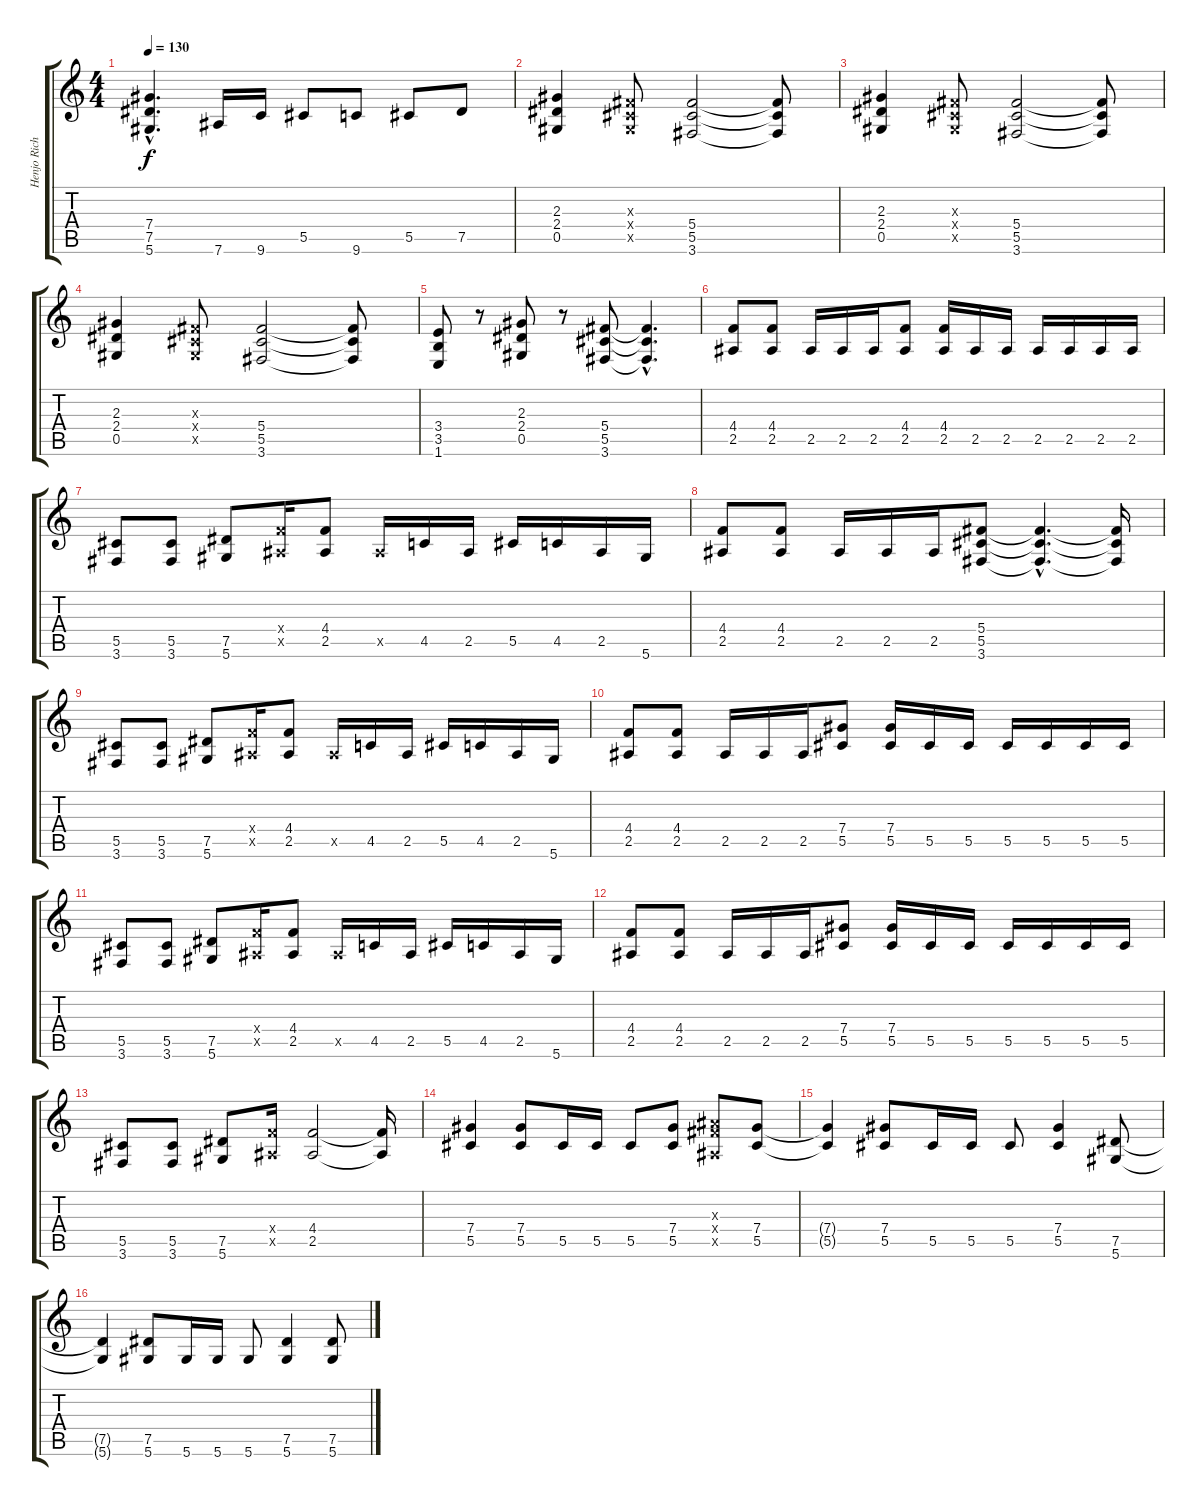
\track ("Henjo Richter (guitar1)" "Henjo Rich") {instrument distortionguitar}
\staff {score tabs}
\tuning (Eb4 Bb3 Gb3 Db3 Ab2 Eb2) {hide}
\ts (4 4)
\tempo 130
\clef g2
\ks c
(7.4{hac t} 7.5{hac t} 5.6{hac t}).4{d dy f} 7.6.16 9.6.16 5.5.8 9.6.8 5.5.8 7.5.8 |
(2.3 2.4 0.5).4 (0.3{x} 0.4{x} 0.5{x}).8 (5.4 5.5 3.6).2 (5.4{t} 5.5{t} 3.6{t}).8 |
(2.3 2.4 0.5).4 (0.3{x} 0.4{x} 0.5{x}).8 (5.4 5.5 3.6).2 (5.4{t} 5.5{t} 3.6{t}).8 |
(2.3 2.4 0.5).4 (0.3{x} 0.4{x} 0.5{x}).8 (5.4 5.5 3.6).2 (5.4{t} 5.5{t} 3.6{t}).8 |
(3.4 3.5 1.6).8 r.8 (2.3 2.4 0.5).8 r.8 (5.4 5.5 3.6).8 (5.4{hac t} 5.5{hac t} 3.6{hac t}).4{d} |
(4.4 2.5).8 (4.4 2.5).8 2.5.16 2.5.16 2.5.16 (4.4 2.5).8 (4.4 2.5).16 2.5.16 2.5.16 2.5.16 2.5.16 2.5.16 2.5.16 |
(5.5 3.6).8 (5.5 3.6).8 (7.5 5.6).8 (4.4{x} 2.5{x}).16 (4.4 2.5).8 2.5{x}.16 4.5.16 2.5.16 5.5.16 4.5.16 2.5.16 5.6.16 |
(4.4 2.5).8 (4.4 2.5).8 2.5.16 2.5.16 2.5.16 (5.4 5.5 3.6).8 (5.4{hac t} 5.5{hac t} 3.6{hac t}).4{d} (5.4{t} 5.5{t} 3.6{t}).16 |
(5.5 3.6).8 (5.5 3.6).8 (7.5 5.6).8 (4.4{x} 2.5{x}).16 (4.4 2.5).8 2.5{x}.16 4.5.16 2.5.16 5.5.16 4.5.16 2.5.16 5.6.16 |
(4.4 2.5).8 (4.4 2.5).8 2.5.16 2.5.16 2.5.16 (7.4 5.5).8 (7.4 5.5).16 5.5.16 5.5.16 5.5.16 5.5.16 5.5.16 5.5.16 |
(5.5 3.6).8 (5.5 3.6).8 (7.5 5.6).8 (4.4{x} 2.5{x}).16 (4.4 2.5).8 2.5{x}.16 4.5.16 2.5.16 5.5.16 4.5.16 2.5.16 5.6.16 |
(4.4 2.5).8 (4.4 2.5).8 2.5.16 2.5.16 2.5.16 (7.4 5.5).8 (7.4 5.5).16 5.5.16 5.5.16 5.5.16 5.5.16 5.5.16 5.5.16 |
(5.5 3.6).8 (5.5 3.6).8 (7.5 5.6).8 (4.4{x} 2.5{x}).16 (4.4 2.5).2 (4.4{t} 2.5{t}).16 |
(7.4 5.5).4 (7.4 5.5).8 5.5.16 5.5.16 5.5.8 (7.4 5.5).8 (4.3{x} 5.4{x} 2.5{x}).8 (7.4 5.5).8 |
(7.4{t} 5.5{t}).4 (7.4 5.5).8 5.5.16 5.5.16 5.5.8 (7.4 5.5).4 (7.5 5.6).8 |
(7.5{t} 5.6{t}).4 (7.5 5.6).8 5.6.16 5.6.16 5.6.8 (7.5 5.6).4 (7.5 5.6).8
